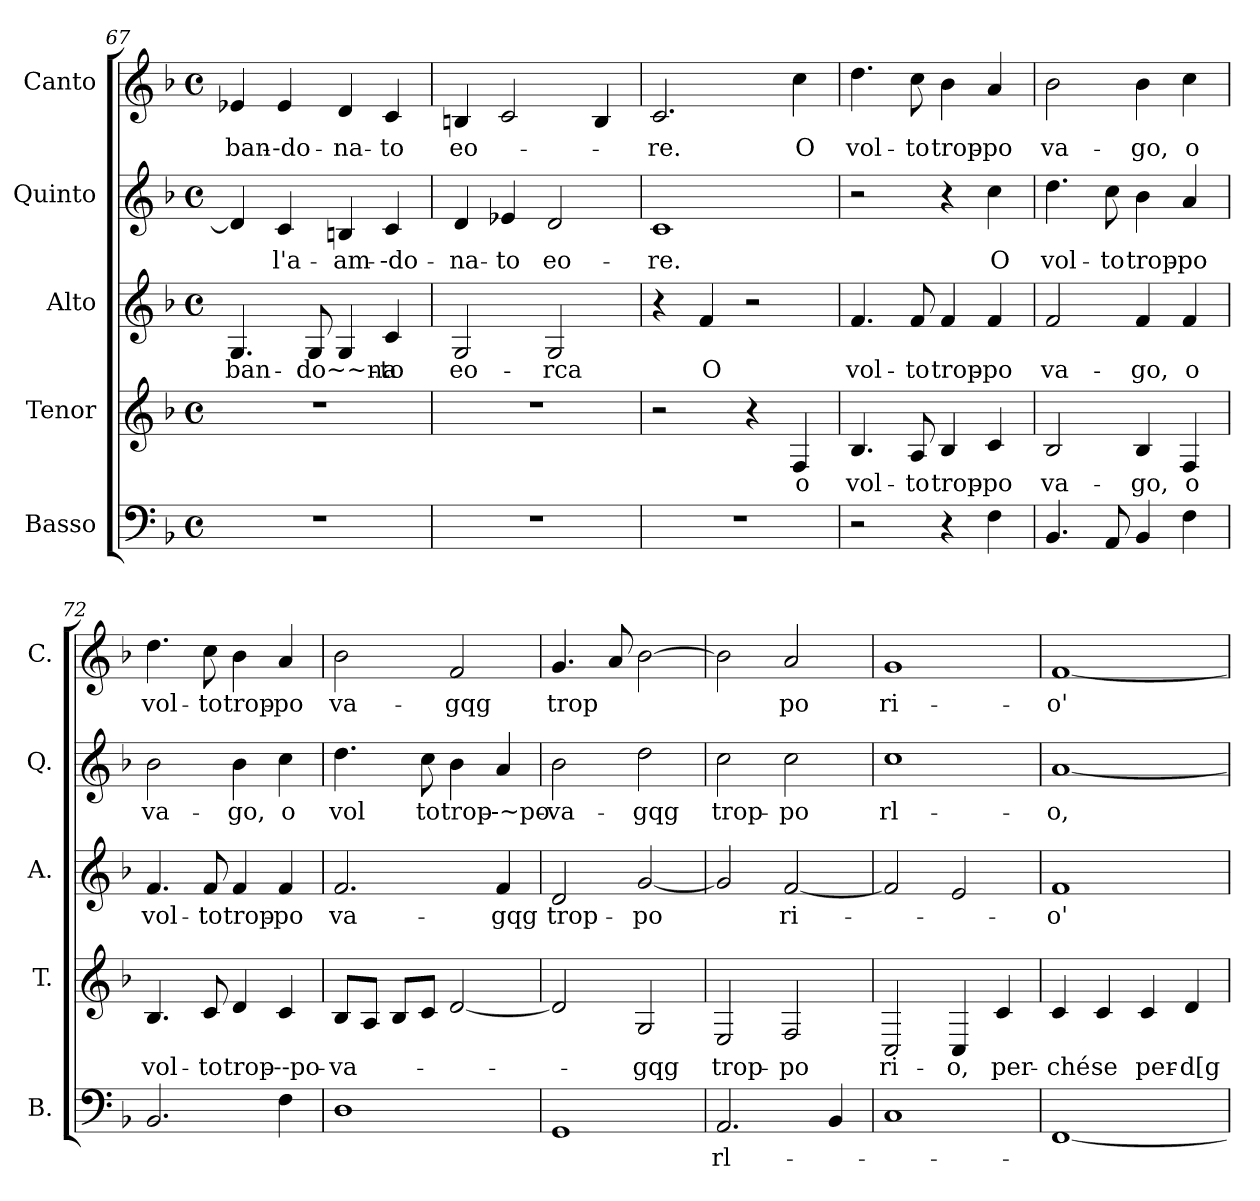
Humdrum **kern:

**kern	**text	**kern	**text	**kern	**text	**kern	**text	**kern	**text
*part5	*part5	*part4	*part4	*part3	*part3	*part2	*part2	*part1	*part1
*staff5	*staff5	*staff4	*staff4	*staff3	*staff3	*staff2	*staff2	*staff1	*staff1
*I"Basso	*	*I"Tenor	*	*I"Alto	*	*I"Quinto	*	*I"Canto	*
*I'B.	*	*I'T.	*	*I'A.	*	*I'Q.	*	*I'C.	*
*clefF4	*	*clefG2	*	*clefG2	*	*clefG2	*	*clefG2	*
*k[b-]	*	*k[b-]	*	*k[b-]	*	*k[b-]	*	*k[b-]	*
*F:	*	*F:	*	*F:	*	*F:	*	*F:	*
*M4/4	*	*M4/4	*	*M4/4	*	*M4/4	*	*M4/4	*
*met(c)	*	*met(c)	*	*met(c)	*	*met(c)	*	*met(c)	*
=67	=67	=67	=67	=67	=67	=67	=67	=67	=67
!	!	!	!	!	!LO:LY:b	!	!	!	!LO:LY:b
1r	.	1r	.	4.G/	-ban-	4d/]	.	4e-X/	-ban-
!	!	!	!	!	!	!	!LO:LY:b	!	!LO:LY:b
.	.	.	.	.	.	4c/	-l'a-	4e-/	--do-
!	!	!	!	!	!LO:LY:b	!	!	!	!
.	.	.	.	8G/	-do~~na-	.	.	.	.
!	!	!	!	!	!	!	!LO:LY:b	!	!LO:LY:b
.	.	.	.	4G/	.	4Bn/	-am-	4d/	-na-
!	!	!	!	!	!LO:LY:b	!	!LO:LY:b	!	!LO:LY:b
.	.	.	.	4c/	-to	4c/	--do-	4c/	-to
=68	=68	=68	=68	=68	=68	=68	=68	=68	=68
!	!	!	!	!	!LO:LY:b	!	!LO:LY:b	!	!LO:LY:b
1r	.	1r	.	2G/	-eo-	4d/	-na-	4Bn/	-eo-
!	!	!	!	!	!	!	!LO:LY:b	!	!
.	.	.	.	.	.	4e-X/	-to	2c/	.
!	!	!	!	!	!LO:LY:b	!	!LO:LY:b	!	!
.	.	.	.	2G/	-rca	2d/	-eo-	.	.
.	.	.	.	.	.	.	.	4B/	.
=69	=69	=69	=69	=69	=69	=69	=69	=69	=69
!	!	!	!	!	!	!	!LO:LY:b	!	!LO:LY:b
1r	.	2r	.	4r	.	1c	-re.	2.c/	-re.
!	!	!	!	!	!LO:LY:b	!	!	!	!
.	.	.	.	4f/	-O	.	.	.	.
.	.	4r	.	2r	.	.	.	.	.
!	!	!	!LO:LY:b	!	!	!	!	!	!LO:LY:b
.	.	4F/	-o	.	.	.	.	4cc\	-O
!!LO:LB:g=z
=70	=70	=70	=70	=70	=70	=70	=70	=70	=70
!	!	!	!LO:LY:b	!	!LO:LY:b	!	!	!	!LO:LY:b
2r	.	4.B-/	-vol-	4.f/	-vol-	2r	.	4.dd\	-vol-
!	!	!	!LO:LY:b	!	!LO:LY:b	!	!	!	!LO:LY:b
.	.	8A/	-to	8f/	-to	.	.	8cc\	-to
!	!	!	!LO:LY:b	!	!LO:LY:b	!	!	!	!LO:LY:b
4r	.	4B-/	-trop-	4f/	-trop-	4r	.	4b-\	-trop-
!	!	!	!LO:LY:b	!	!LO:LY:b	!	!LO:LY:b	!	!LO:LY:b
4F\	.	4c/	-po	4f/	-po	4cc\	-O	4a/	-po
=71	=71	=71	=71	=71	=71	=71	=71	=71	=71
!	!	!	!LO:LY:b	!	!LO:LY:b	!	!LO:LY:b	!	!LO:LY:b
4.BB-/	.	2B-/	-va-	2f/	-va-	4.dd\	-vol-	2b-\	-va-
!	!	!	!	!	!	!	!LO:LY:b	!	!
8AA/	.	.	.	.	.	8cc\	-to	.	.
!	!	!	!LO:LY:b	!	!LO:LY:b	!	!LO:LY:b	!	!LO:LY:b
4BB-/	.	4B-/	-go,	4f/	-go,	4b-\	-trop-	4b-\	-go,
!	!	!	!LO:LY:b	!	!LO:LY:b	!	!LO:LY:b	!	!LO:LY:b
4F\	.	4F/	-o	4f/	-o	4a/	-po	4cc\	-o
=72	=72	=72	=72	=72	=72	=72	=72	=72	=72
!	!	!	!LO:LY:b	!	!LO:LY:b	!	!LO:LY:b	!	!LO:LY:b
2.BB-/	.	4.B-/	-vol-	4.f/	-vol-	2b-\	-va-	4.dd\	-vol-
!	!	!	!LO:LY:b	!	!LO:LY:b	!	!	!	!LO:LY:b
.	.	8c/	-to	8f/	-to	.	.	8cc\	-to
!	!	!	!LO:LY:b	!	!LO:LY:b	!	!LO:LY:b	!	!LO:LY:b
.	.	4d/	-trop-	4f/	-trop-	4b-\	-go,	4b-\	-trop-
!	!	!	!LO:LY:b	!	!LO:LY:b	!	!LO:LY:b	!	!LO:LY:b
4F\	.	4c/	---po-	4f/	-po	4cc\	-o	4a/	-po
=73	=73	=73	=73	=73	=73	=73	=73	=73	=73
!	!	!	!LO:LY:b	!	!LO:LY:b	!	!LO:LY:b	!	!LO:LY:b
1D	.	8B-/L	-va-	2.f/	-va-	4.dd\	-vol	2b-\	-va-
.	.	8A/J	.	.	.	.	.	.	.
.	.	8B-/L	.	.	.	.	.	.	.
!	!	!	!	!	!	!	!LO:LY:b	!	!
.	.	8c/J	.	.	.	8cc\	-to	.	.
!	!	!	!	!	!	!	!LO:LY:b	!	!LO:LY:b
.	.	[2d/	.	.	.	4b-\	-trop-	2f/	-gqg
!	!	!	!	!	!LO:LY:b	!	!LO:LY:b	!	!
.	.	.	.	4f/	-gqg	4a/	--~po-	.	.
=74	=74	=74	=74	=74	=74	=74	=74	=74	=74
!	!	!	!	!	!LO:LY:b	!	!LO:LY:b	!	!LO:LY:b
1GG	.	2d/]	.	2d/	-trop-	2b-\	-va-	4.g/	-trop
.	.	.	.	.	.	.	.	8a/	.
!	!	!	!LO:LY:b	!	!LO:LY:b	!	!LO:LY:b	!	!
.	.	2G/	-gqg	[2g/	-po	2dd\	-gqg	[2b-\	.
=75	=75	=75	=75	=75	=75	=75	=75	=75	=75
!	!LO:LY:b	!	!LO:LY:b	!	!	!	!LO:LY:b	!	!
2.AA/	-rl--	2E/	-trop-	2g/]	.	2cc\	-trop-	2b-\]	.
!	!	!	!LO:LY:b	!	!LO:LY:b	!	!LO:LY:b	!	!LO:LY:b
.	.	2F/	-po	[2f/	-ri-	2cc\	-po	2a/	-po
4BB-/	.	.	.	.	.	.	.	.	.
=76	=76	=76	=76	=76	=76	=76	=76	=76	=76
!	!	!	!LO:LY:b	!	!	!	!LO:LY:b	!	!LO:LY:b
1C	.	2C/	-ri-	2f/]	.	1cc	-rl-	1g	-ri-
!	!	!	!LO:LY:b	!	!	!	!	!	!
.	.	4C/	-o,	2e/	.	.	.	.	.
!	!	!	!LO:LY:b	!	!	!	!	!	!
.	.	4c/	-per-	.	.	.	.	.	.
!!LO:PB:g=z
=77	=77	=77	=77	=77	=77	=77	=77	=77	=77
!	!	!	!LO:LY:b	!	!LO:LY:b	!	!LO:LY:b	!	!LO:LY:b
[1FF	.	4c/	-ché	1f	-o'	[1a	-o,	[1f	-o'
!	!	!	!LO:LY:b	!	!	!	!	!	!
.	.	4c/	-se	.	.	.	.	.	.
!	!	!	!LO:LY:b	!	!	!	!	!	!
.	.	4c/	-per-	.	.	.	.	.	.
!	!	!	!LO:LY:b	!	!	!	!	!	!
.	.	4d/	-d[g-	.	.	.	.	.	.
=	=	=	=	=	=	=	=	=	=
*-	*-	*-	*-	*-	*-	*-	*-	*-	*-
